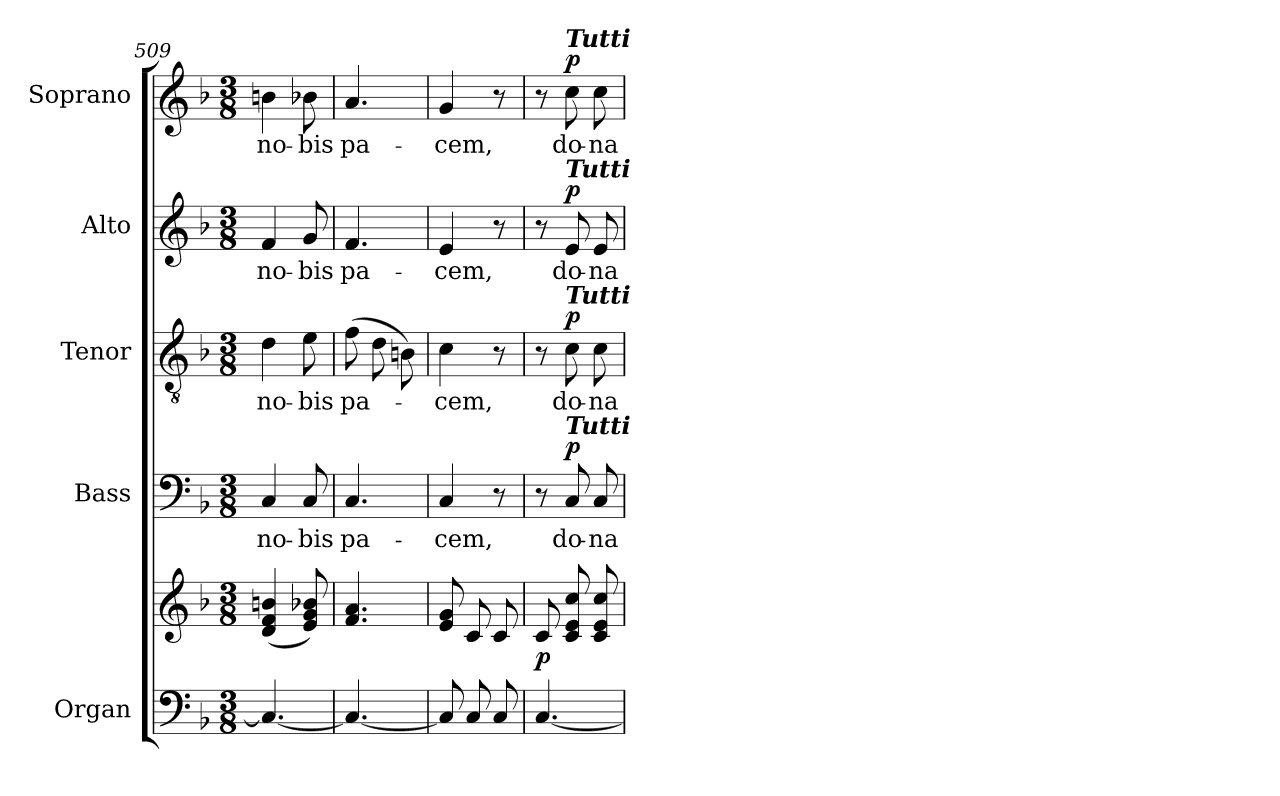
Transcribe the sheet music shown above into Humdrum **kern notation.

**kern	**kern	**dynam	**kern	**text	**dynam	**kern	**text	**dynam	**kern	**text	**dynam	**kern	**text	**dynam
*part5	*part5	*part5	*part4	*part4	*part4	*part3	*part3	*part3	*part2	*part2	*part2	*part1	*part1	*part1
*staff6	*staff5	*staff5/6	*staff4	*staff4	*staff4	*staff3	*staff3	*staff3	*staff2	*staff2	*staff2	*staff1	*staff1	*staff1
*I"Organ	*	*	*I"Bass	*	*	*I"Tenor	*	*	*I"Alto	*	*	*I"Soprano	*	*
*I'Org.	*	*	*I'B.	*	*	*I'T.	*	*	*I'A.	*	*	*I'S.	*	*
*clefF4	*clefG2	*	*clefF4	*	*	*clefGv2	*	*	*clefG2	*	*	*clefG2	*	*
*	*	*	*	*	*	*ITrd7c12	*	*	*	*	*	*	*	*
*k[b-]	*k[b-]	*	*k[b-]	*	*	*k[b-]	*	*	*k[b-]	*	*	*k[b-]	*	*
*F:	*F:	*	*F:	*	*	*F:	*	*	*F:	*	*	*F:	*	*
*M3/8	*M3/8	*	*M3/8	*	*	*M3/8	*	*	*M3/8	*	*	*M3/8	*	*
=509	=509	=509	=509	=509	=509	=509	=509	=509	=509	=509	=509	=509	=509	=509
!	!	!	!	!LO:LY:b:color=#000000	!	!	!	!	!	!	!	!	!	!
!	!	!	!	!	!	!	!LO:LY:b:color=#000000	!	!	!	!	!	!	!
!	!	!	!	!	!	!	!	!	!	!LO:LY:b:color=#000000	!	!	!	!
!	!	!	!	!	!	!	!	!	!	!	!	!	!LO:LY:b:color=#000000	!
4.Ci/_	(4di/ 4fi 4bni	.	4Ci/	no-	.	4Di\	no-	.	4fi/	no-	.	4bni\	no-	.
!	!	!	!	!LO:LY:b:color=#000000	!	!	!	!	!	!	!	!	!	!
!	!	!	!	!	!	!	!LO:LY:b:color=#000000	!	!	!	!	!	!	!
!	!	!	!	!	!	!	!	!	!	!LO:LY:b:color=#000000	!	!	!	!
!	!	!	!	!	!	!	!	!	!	!	!	!	!LO:LY:b:color=#000000	!
.	8ei/ 8gi 8b-Xi)	.	8Ci/	-bis	.	8Ei\	-bis	.	8gi/	-bis	.	8b-Xi\	-bis	.
=510	=510	=510	=510	=510	=510	=510	=510	=510	=510	=510	=510	=510	=510	=510
!	!	!	!	!LO:LY:b:color=#000000	!	!	!	!	!	!	!	!	!	!
!	!	!	!	!	!	!	!LO:LY:b:color=#000000	!	!	!	!	!	!	!
!	!	!	!	!	!	!	!	!	!	!LO:LY:b:color=#000000	!	!	!	!
!	!	!	!	!	!	!	!	!	!	!	!	!	!LO:LY:b:color=#000000	!
4.Ci/_	4.fi/ 4.ai	.	4.Ci/	pa-	.	(8Fi\	pa-	.	4.fi/	pa-	.	4.ai/	pa-	.
.	.	.	.	.	.	8Di\	.	.	.	.	.	.	.	.
.	.	.	.	.	.	8BBni\)	.	.	.	.	.	.	.	.
=511	=511	=511	=511	=511	=511	=511	=511	=511	=511	=511	=511	=511	=511	=511
!	!	!	!	!LO:LY:b:color=#000000	!	!	!	!	!	!	!	!	!	!
!	!	!	!	!	!	!	!LO:LY:b:color=#000000	!	!	!	!	!	!	!
!	!	!	!	!	!	!	!	!	!	!LO:LY:b:color=#000000	!	!	!	!
!	!	!	!	!	!	!	!	!	!	!	!	!	!LO:LY:b:color=#000000	!
8Ci/]	8ei/ 8gi	.	4Ci/	-cem,	.	4Ci\	-cem,	.	4ei/	-cem,	.	4gi/	-cem,	.
8Ci/	8ci/	.	.	.	.	.	.	.	.	.	.	.	.	.
8Ci/	8ci/	.	8r	.	.	8r	.	.	8r	.	.	8r	.	.
=512	=512	=512	=512	=512	=512	=512	=512	=512	=512	=512	=512	=512	=512	=512
[4.Ci/	8ci/	p	8r	.	.	8r	.	.	8r	.	.	8r	.	.
!	!	!	!	!LO:LY:b:color=#000000	!	!	!	!	!	!	!	!	!	!
!	!	!	!	!	!	!	!LO:LY:b:color=#000000	!	!	!	!	!	!	!
!	!	!	!	!	!	!	!	!	!	!LO:LY:b:color=#000000	!	!	!	!
!	!	!	!	!	!	!	!	!	!	!	!	!LO:TX:a:Bi:t=Tutti	!	!
!	!	!	!	!	!	!	!	!	!LO:TX:a:Bi:t=Tutti	!	!	!	!	!
!	!	!	!	!	!	!LO:TX:a:Bi:t=Tutti	!	!	!	!	!	!	!	!
!	!	!	!LO:TX:a:Bi:t=Tutti	!	!	!	!	!	!	!	!	!	!	!
!	!	!	!	!	!	!	!	!	!	!	!	!	!LO:LY:b:color=#000000	!
.	8ci/ 8ei 8cci	.	8Ci/	do-	p	8Ci\	do-	p	8ei/	do-	p	8cci\	do-	p
!	!	!	!	!LO:LY:b:color=#000000	!	!	!	!	!	!	!	!	!	!
!	!	!	!	!	!	!	!LO:LY:b:color=#000000	!	!	!	!	!	!	!
!	!	!	!	!	!	!	!	!	!	!LO:LY:b:color=#000000	!	!	!	!
!	!	!	!	!	!	!	!	!	!	!	!	!	!LO:LY:b:color=#000000	!
.	8ci/ 8ei 8cci	.	8Ci/	-na	.	8Ci\	-na	.	8ei/	-na	.	8cci\	-na	.
=	=	=	=	=	=	=	=	=	=	=	=	=	=	=
*-	*-	*-	*-	*-	*-	*-	*-	*-	*-	*-	*-	*-	*-	*-
